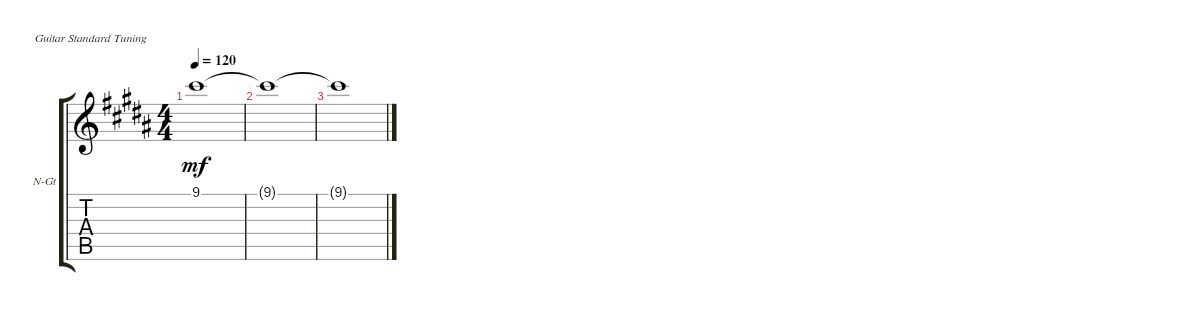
\defaultSystemsLayout 4
\bracketExtendMode groupsimilarinstruments
\firstSystemTrackNameOrientation horizontal
\otherSystemsTrackNameOrientation horizontal
\track ("Solo Guitar" "N-Gt") {instrument acousticguitarnylon}
\staff {score tabs}
\tuning (E4 B3 G3 D3 A2 E2)
\ts (4 4)
\tempo 120
\clef g2
\ks b
9.1.1{dy mf} |
9.1{t}.1 |
9.1{t}.1
